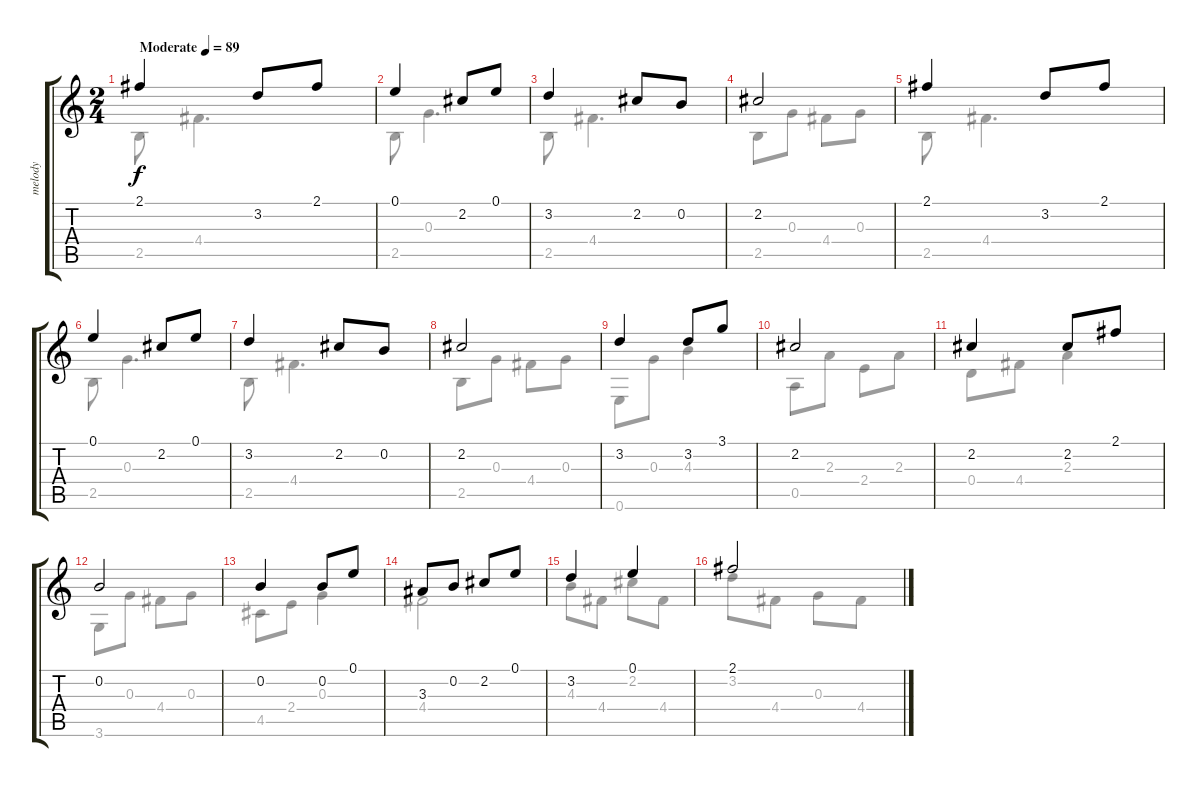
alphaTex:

\track ("melody" "melody") {solo instrument acousticguitarnylon}
\staff {score tabs}
\tuning (E4 B3 G3 D3 A2 E2) {hide}
\voice
\ts (2 4)
\tempo (89 "Moderate")
\clef g2
\ks c
2.1.4{dy f instrument acousticguitarnylon} 3.2.8 2.1.8 |
0.1.4 2.2.8 0.1.8 |
3.2.4 2.2.8 0.2.8 |
2.2.2 |
2.1.4 3.2.8 2.1.8 |
0.1.4 2.2.8 0.1.8 |
3.2.4 2.2.8 0.2.8 |
2.2.2 |
3.2.4 3.2.8 3.1.8 |
2.2.2 |
2.2.4 2.2.8 2.1.8 |
0.2.2 |
0.2.4 0.2.8 0.1.8 |
3.3.8 0.2.8 2.2.8 0.1.8 |
3.2.4 0.1.4 |
2.1.2
\voice
\clef g2
\ottava regular
\simile none
\ks c
2.5.8{dy f} 4.4.4{d} |
2.5.8 0.3.4{d} |
2.5.8 4.4.4{d} |
2.5.8 0.3.8 4.4.8 0.3.8 |
2.5.8 4.4.4{d} |
2.5.8 0.3.4{d} |
2.5.8 4.4.4{d} |
2.5.8 0.3.8 4.4.8 0.3.8 |
0.6.8 0.3.8 4.3.4 |
0.5.8 2.3.8 2.4.8 2.3.8 |
0.4.8 4.4.8 2.3.4 |
3.6.8 0.3.8 4.4.8 0.3.8 |
4.5.8 2.4.8 0.3.4 |
4.4.2 |
4.3.8 4.4.8 2.2.8 4.4.8 |
3.2.8 4.4.8 0.3.8 4.4.8
